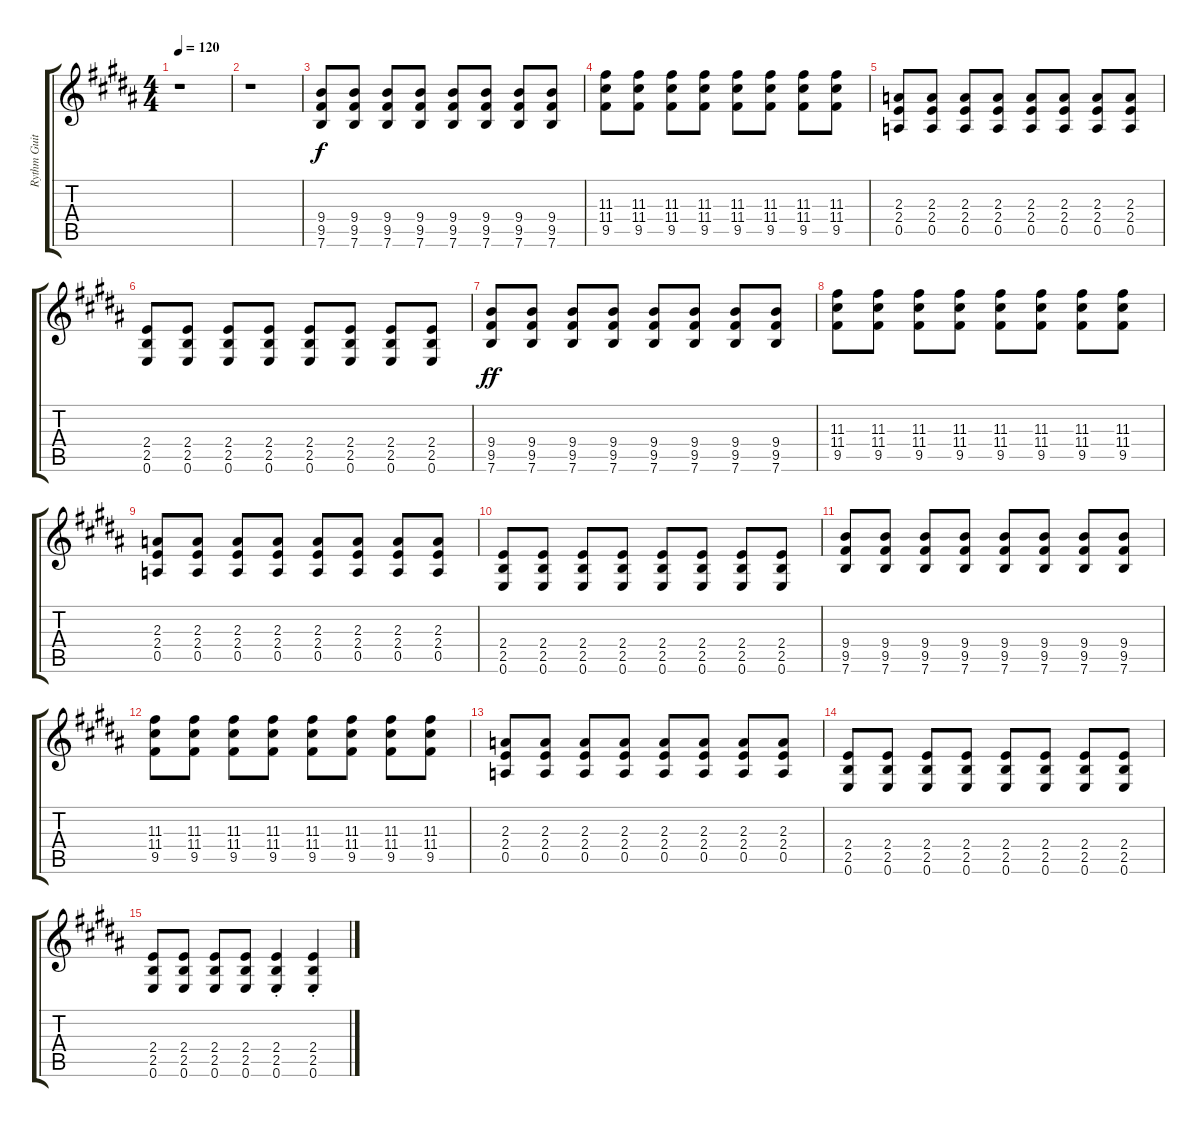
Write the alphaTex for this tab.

\track ("Rythm Guitar" "Rythm Guit") {instrument distortionguitar}
\staff {score tabs}
\tuning (E4 B3 G3 D3 A2 E2) {hide}
\ts (4 4)
\tempo 120
\clef g2
\ks g#minor
r.1{dy f} |
r.1 |
\ks b
(9.4 9.5 7.6).8 (9.4 9.5 7.6).8 (9.4 9.5 7.6).8 (9.4 9.5 7.6).8 (9.4 9.5 7.6).8 (9.4 9.5 7.6).8 (9.4 9.5 7.6).8 (9.4 9.5 7.6).8 |
\ks g#minor
(11.3 11.4 9.5).8 (11.3 11.4 9.5).8 (11.3 11.4 9.5).8 (11.3 11.4 9.5).8 (11.3 11.4 9.5).8 (11.3 11.4 9.5).8 (11.3 11.4 9.5).8 (11.3 11.4 9.5).8 |
(2.3 2.4 0.5).8 (2.3 2.4 0.5).8 (2.3 2.4 0.5).8 (2.3 2.4 0.5).8 (2.3 2.4 0.5).8 (2.3 2.4 0.5).8 (2.3 2.4 0.5).8 (2.3 2.4 0.5).8 |
(2.4 2.5 0.6).8 (2.4 2.5 0.6).8 (2.4 2.5 0.6).8 (2.4 2.5 0.6).8 (2.4 2.5 0.6).8 (2.4 2.5 0.6).8 (2.4 2.5 0.6).8 (2.4 2.5 0.6).8 |
\ks b
(9.4 9.5 7.6).8{dy ff} (9.4 9.5 7.6).8 (9.4 9.5 7.6).8 (9.4 9.5 7.6).8 (9.4 9.5 7.6).8 (9.4 9.5 7.6).8 (9.4 9.5 7.6).8 (9.4 9.5 7.6).8 |
\ks g#minor
(11.3 11.4 9.5).8 (11.3 11.4 9.5).8 (11.3 11.4 9.5).8 (11.3 11.4 9.5).8 (11.3 11.4 9.5).8 (11.3 11.4 9.5).8 (11.3 11.4 9.5).8 (11.3 11.4 9.5).8 |
(2.3 2.4 0.5).8 (2.3 2.4 0.5).8 (2.3 2.4 0.5).8 (2.3 2.4 0.5).8 (2.3 2.4 0.5).8 (2.3 2.4 0.5).8 (2.3 2.4 0.5).8 (2.3 2.4 0.5).8 |
(2.4 2.5 0.6).8 (2.4 2.5 0.6).8 (2.4 2.5 0.6).8 (2.4 2.5 0.6).8 (2.4 2.5 0.6).8 (2.4 2.5 0.6).8 (2.4 2.5 0.6).8 (2.4 2.5 0.6).8 |
\ks b
(9.4 9.5 7.6).8 (9.4 9.5 7.6).8 (9.4 9.5 7.6).8 (9.4 9.5 7.6).8 (9.4 9.5 7.6).8 (9.4 9.5 7.6).8 (9.4 9.5 7.6).8 (9.4 9.5 7.6).8 |
\ks g#minor
(11.3 11.4 9.5).8 (11.3 11.4 9.5).8 (11.3 11.4 9.5).8 (11.3 11.4 9.5).8 (11.3 11.4 9.5).8 (11.3 11.4 9.5).8 (11.3 11.4 9.5).8 (11.3 11.4 9.5).8 |
(2.3 2.4 0.5).8 (2.3 2.4 0.5).8 (2.3 2.4 0.5).8 (2.3 2.4 0.5).8 (2.3 2.4 0.5).8 (2.3 2.4 0.5).8 (2.3 2.4 0.5).8 (2.3 2.4 0.5).8 |
(2.4 2.5 0.6).8 (2.4 2.5 0.6).8 (2.4 2.5 0.6).8 (2.4 2.5 0.6).8 (2.4 2.5 0.6).8 (2.4 2.5 0.6).8 (2.4 2.5 0.6).8 (2.4 2.5 0.6).8 |
(2.4 2.5 0.6).8 (2.4 2.5 0.6).8 (2.4 2.5 0.6).8 (2.4 2.5 0.6).8 (2.4{st} 2.5{st} 0.6{st}).4 (2.4{st} 2.5{st} 0.6{st}).4
